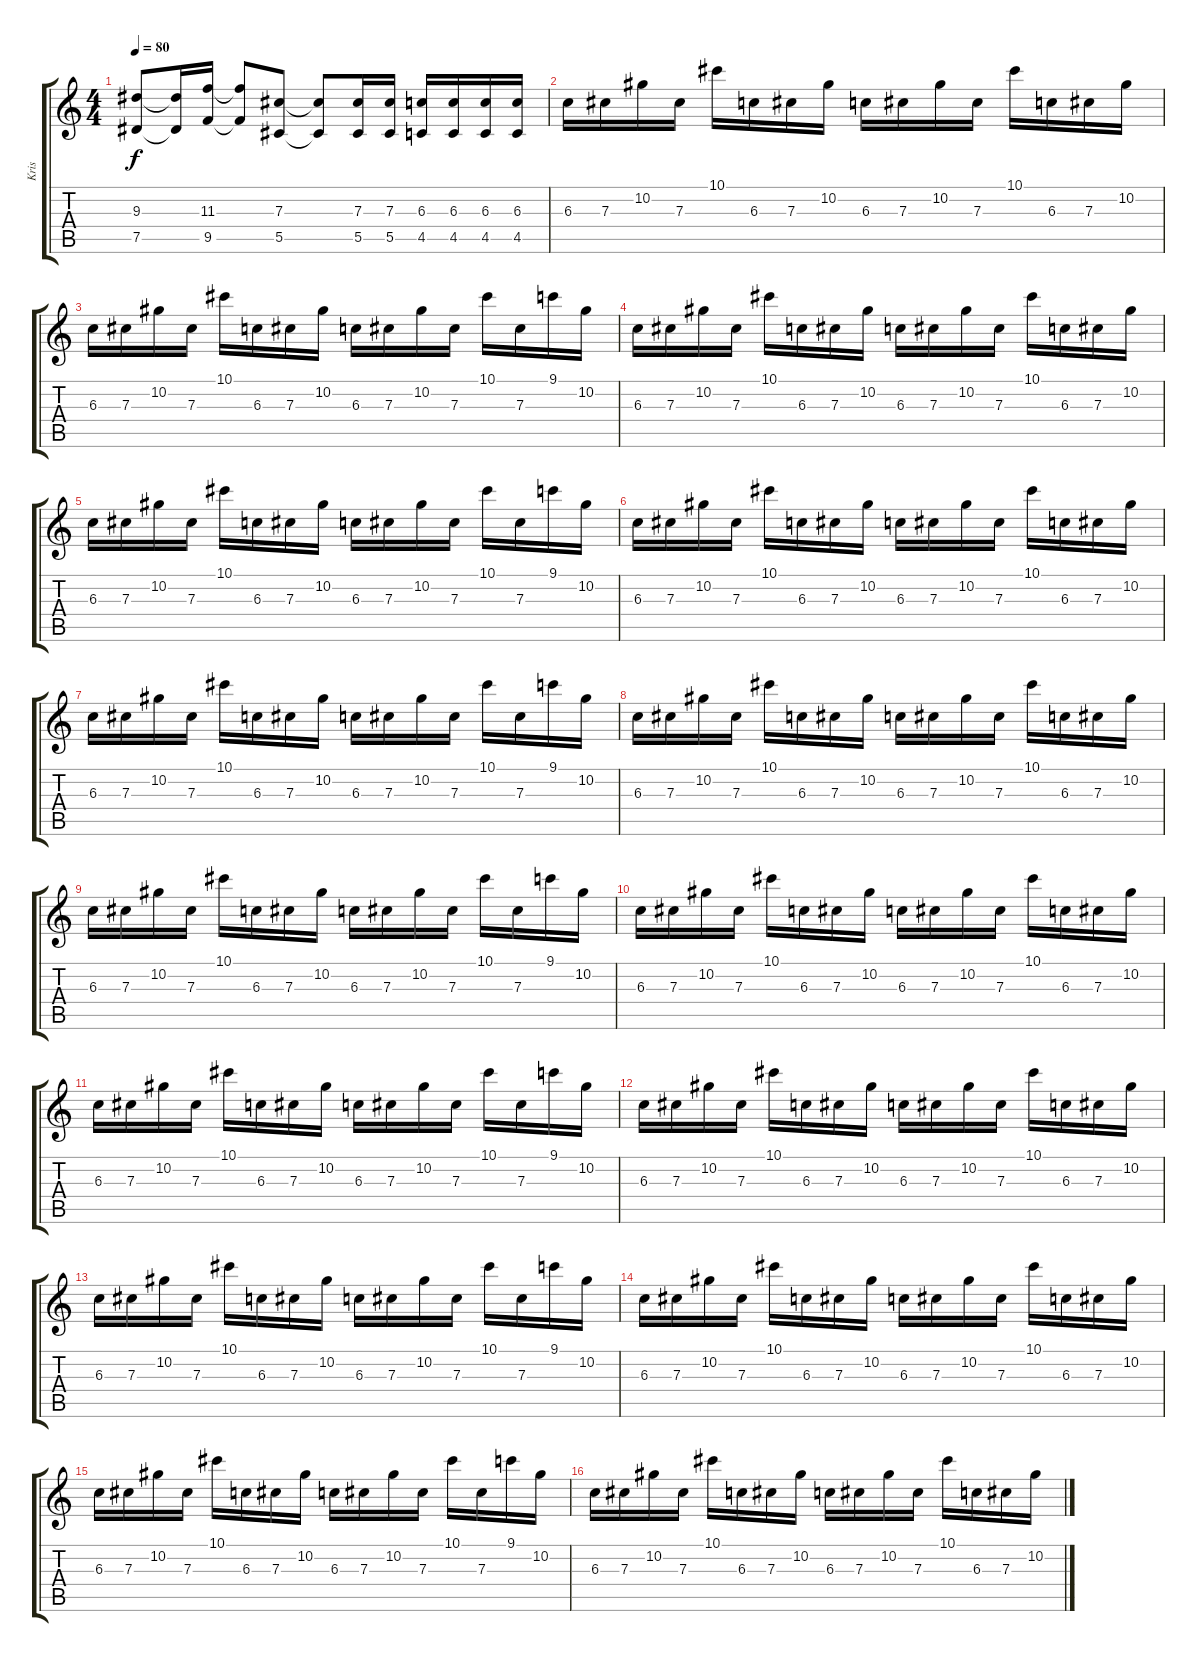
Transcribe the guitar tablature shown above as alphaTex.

\track ("Kris" "Kris") {instrument acousticguitarsteel}
\staff {score tabs}
\tuning (Eb4 Bb3 Gb3 Db3 Ab2 Db2) {hide}
\ts (4 4)
\tempo 80
\clef g2
\ks c
(9.3 7.5).8{dy f} (9.3{t} 7.5{t}).16 (11.3 9.5).16 (11.3{t} 9.5{t}).8 (7.3 5.5).8 (7.3{t} 5.5{t}).8 (7.3 5.5).16 (7.3 5.5).16 (6.3 4.5).16 (6.3 4.5).16 (6.3 4.5).16 (6.3 4.5).16 |
6.3.16{volume 13} 7.3.16 10.2.16 7.3.16 10.1.16 6.3.16 7.3.16 10.2.16 6.3.16 7.3.16 10.2.16 7.3.16 10.1.16 6.3.16 7.3.16 10.2.16 |
6.3.16 7.3.16 10.2.16 7.3.16 10.1.16 6.3.16 7.3.16 10.2.16 6.3.16 7.3.16 10.2.16 7.3.16 10.1.16 7.3.16 9.1.16 10.2.16 |
6.3.16{volume 13} 7.3.16 10.2.16 7.3.16 10.1.16 6.3.16 7.3.16 10.2.16 6.3.16 7.3.16 10.2.16 7.3.16 10.1.16 6.3.16 7.3.16 10.2.16 |
6.3.16 7.3.16 10.2.16 7.3.16 10.1.16 6.3.16 7.3.16 10.2.16 6.3.16 7.3.16 10.2.16 7.3.16 10.1.16 7.3.16 9.1.16 10.2.16 |
6.3.16{volume 13} 7.3.16 10.2.16 7.3.16 10.1.16 6.3.16 7.3.16 10.2.16 6.3.16 7.3.16 10.2.16 7.3.16 10.1.16 6.3.16 7.3.16 10.2.16 |
6.3.16 7.3.16 10.2.16 7.3.16 10.1.16 6.3.16 7.3.16 10.2.16 6.3.16 7.3.16 10.2.16 7.3.16 10.1.16 7.3.16 9.1.16 10.2.16 |
6.3.16{volume 13} 7.3.16 10.2.16 7.3.16 10.1.16 6.3.16 7.3.16 10.2.16 6.3.16 7.3.16 10.2.16 7.3.16 10.1.16 6.3.16 7.3.16 10.2.16 |
6.3.16 7.3.16 10.2.16 7.3.16 10.1.16 6.3.16 7.3.16 10.2.16 6.3.16 7.3.16 10.2.16 7.3.16 10.1.16 7.3.16 9.1.16 10.2.16 |
6.3.16{volume 13} 7.3.16 10.2.16 7.3.16 10.1.16 6.3.16 7.3.16 10.2.16 6.3.16 7.3.16 10.2.16 7.3.16 10.1.16 6.3.16 7.3.16 10.2.16 |
6.3.16 7.3.16 10.2.16 7.3.16 10.1.16 6.3.16 7.3.16 10.2.16 6.3.16 7.3.16 10.2.16 7.3.16 10.1.16 7.3.16 9.1.16 10.2.16 |
6.3.16{volume 13} 7.3.16 10.2.16 7.3.16 10.1.16 6.3.16 7.3.16 10.2.16 6.3.16 7.3.16 10.2.16 7.3.16 10.1.16 6.3.16 7.3.16 10.2.16 |
6.3.16 7.3.16 10.2.16 7.3.16 10.1.16 6.3.16 7.3.16 10.2.16 6.3.16 7.3.16 10.2.16 7.3.16 10.1.16 7.3.16 9.1.16 10.2.16 |
6.3.16{volume 13} 7.3.16 10.2.16 7.3.16 10.1.16 6.3.16 7.3.16 10.2.16 6.3.16 7.3.16 10.2.16 7.3.16 10.1.16 6.3.16 7.3.16 10.2.16 |
6.3.16 7.3.16 10.2.16 7.3.16 10.1.16 6.3.16 7.3.16 10.2.16 6.3.16 7.3.16 10.2.16 7.3.16 10.1.16 7.3.16 9.1.16 10.2.16 |
6.3.16{volume 13} 7.3.16 10.2.16 7.3.16 10.1.16 6.3.16 7.3.16 10.2.16 6.3.16 7.3.16 10.2.16 7.3.16 10.1.16 6.3.16 7.3.16 10.2.16
